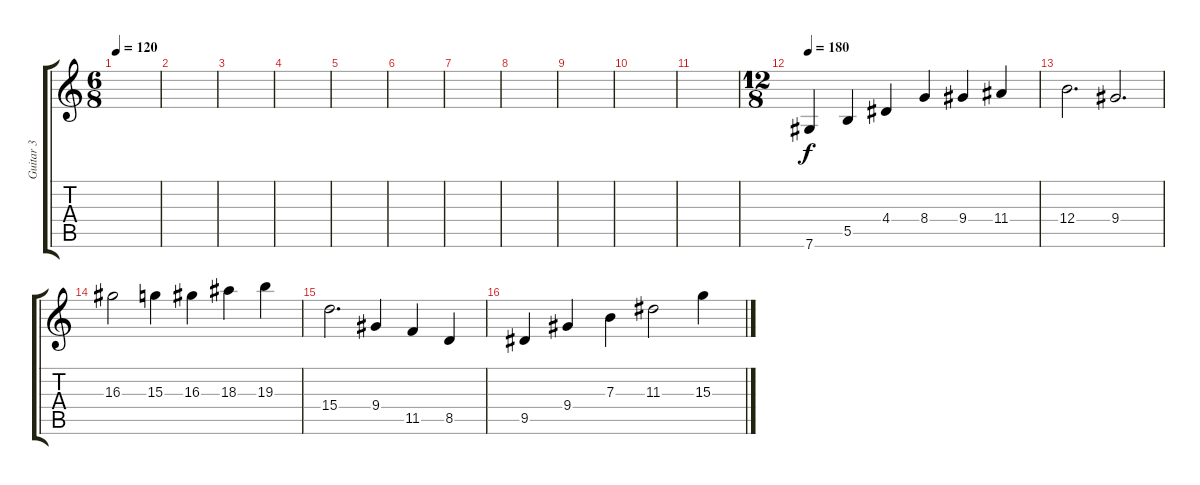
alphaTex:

\track ("Guitar 3" "Guitar 3") {instrument overdrivenguitar}
\staff {score tabs}
\tuning (Db4 Ab3 E3 B2 Gb2 Db2) {hide}
\ts (6 8)
\tempo 120
\clef g2
\ks c
|
|
|
|
|
|
|
|
|
|
|
\ts (12 8)
\tempo 180
7.6.4 5.5.4 4.4.4 8.4.4 9.4.4 11.4.4 |
12.4.2{d} 9.4.2{d} |
16.3.2 15.3.4 16.3.4 18.3.4 19.3.4 |
15.4.2{d} 9.4.4 11.5.4 8.5.4 |
9.5.4 9.4.4 7.3.4 11.3.2 15.3.4
